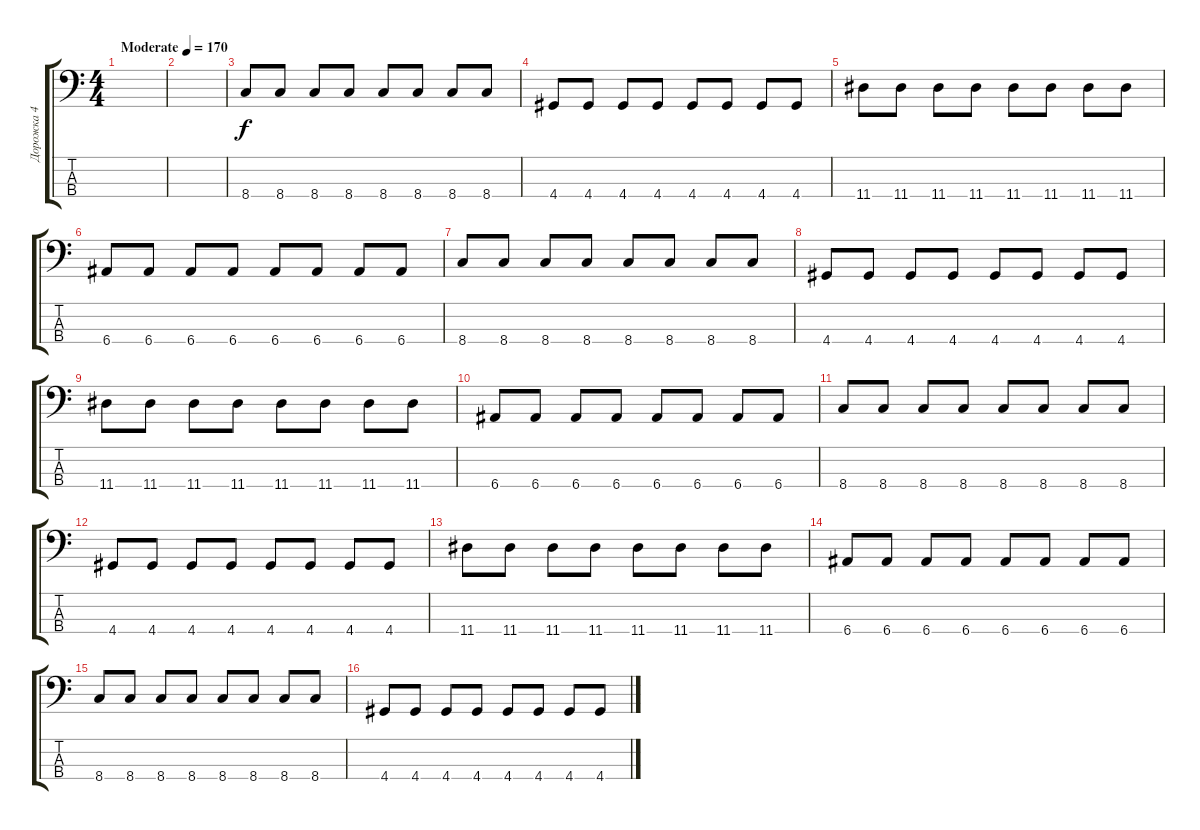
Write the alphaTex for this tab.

\track ("Дорожка 4" "Дорожка 4") {instrument electricbassfinger}
\staff {score tabs}
\tuning (G2 D2 A1 E1) {hide}
\ts (4 4)
\tempo (170 "Moderate")
\clef f4
\ks c
|
|
8.4.8 8.4.8 8.4.8 8.4.8 8.4.8 8.4.8 8.4.8 8.4.8 |
4.4.8 4.4.8 4.4.8 4.4.8 4.4.8 4.4.8 4.4.8 4.4.8 |
11.4.8 11.4.8 11.4.8 11.4.8 11.4.8 11.4.8 11.4.8 11.4.8 |
6.4.8 6.4.8 6.4.8 6.4.8 6.4.8 6.4.8 6.4.8 6.4.8 |
8.4.8 8.4.8 8.4.8 8.4.8 8.4.8 8.4.8 8.4.8 8.4.8 |
4.4.8 4.4.8 4.4.8 4.4.8 4.4.8 4.4.8 4.4.8 4.4.8 |
11.4.8 11.4.8 11.4.8 11.4.8 11.4.8 11.4.8 11.4.8 11.4.8 |
6.4.8 6.4.8 6.4.8 6.4.8 6.4.8 6.4.8 6.4.8 6.4.8 |
8.4.8 8.4.8 8.4.8 8.4.8 8.4.8 8.4.8 8.4.8 8.4.8 |
4.4.8 4.4.8 4.4.8 4.4.8 4.4.8 4.4.8 4.4.8 4.4.8 |
11.4.8 11.4.8 11.4.8 11.4.8 11.4.8 11.4.8 11.4.8 11.4.8 |
6.4.8 6.4.8 6.4.8 6.4.8 6.4.8 6.4.8 6.4.8 6.4.8 |
8.4.8 8.4.8 8.4.8 8.4.8 8.4.8 8.4.8 8.4.8 8.4.8 |
4.4.8 4.4.8 4.4.8 4.4.8 4.4.8 4.4.8 4.4.8 4.4.8
